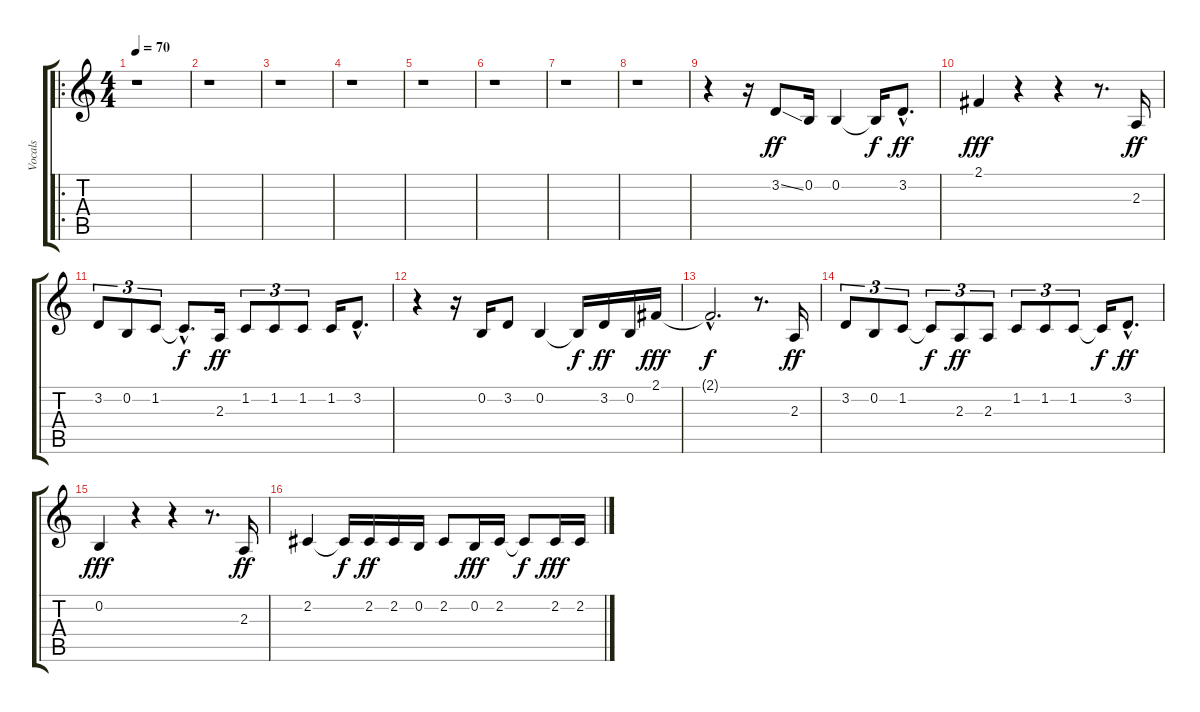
\track ("Vocals" "Vocals") {instrument voiceoohs}
\staff {score tabs}
\tuning (E4 B3 G3 D3 A2 E2) {hide}
\ro
\ts (4 4)
\tempo 70
\clef g2
\ks c
r.1{dy ff} |
r.1 |
r.1 |
r.1 |
r.1 |
r.1 |
r.1 |
r.1 |
r.4 r.16 3.2{ss}.8 0.2.16 0.2.4 0.2{t}.16{dy f} 3.2{hac}.8{d dy ff} |
2.1.4{dy fff} r.4 r.4 r.8{d} 2.3.16{dy ff} |
3.2.8{tu (3 2)} 0.2.8{tu (3 2)} 1.2.8{tu (3 2)} 1.2{hac t}.8{d dy f} 2.3.16{dy ff} 1.2.8{tu (3 2)} 1.2.8{tu (3 2)} 1.2.8{tu (3 2)} 1.2.16 3.2{hac}.8{d} |
r.4 r.16 0.2.16 3.2.8 0.2.4 0.2{t}.16{dy f} 3.2.16{dy ff} 0.2.16 2.1.16{dy fff} |
2.1{hac t}.2{d dy f} r.8{d} 2.3.16{dy ff} |
3.2.8{tu (3 2)} 0.2.8{tu (3 2)} 1.2.8{tu (3 2)} 1.2{t}.8{tu (3 2) dy f} 2.3.8{tu (3 2) dy ff} 2.3.8{tu (3 2)} 1.2.8{tu (3 2)} 1.2.8{tu (3 2)} 1.2.8{tu (3 2)} 1.2{t}.16{dy f} 3.2{hac}.8{d dy ff} |
0.2.4{dy fff} r.4 r.4 r.8{d} 2.3.16{dy ff} |
2.2.4 2.2{t}.16{dy f} 2.2.16{dy ff} 2.2.16 0.2.16 2.2.8 0.2.16{dy fff} 2.2.16 2.2{t}.8{dy f} 2.2.16{dy fff} 2.2.16
